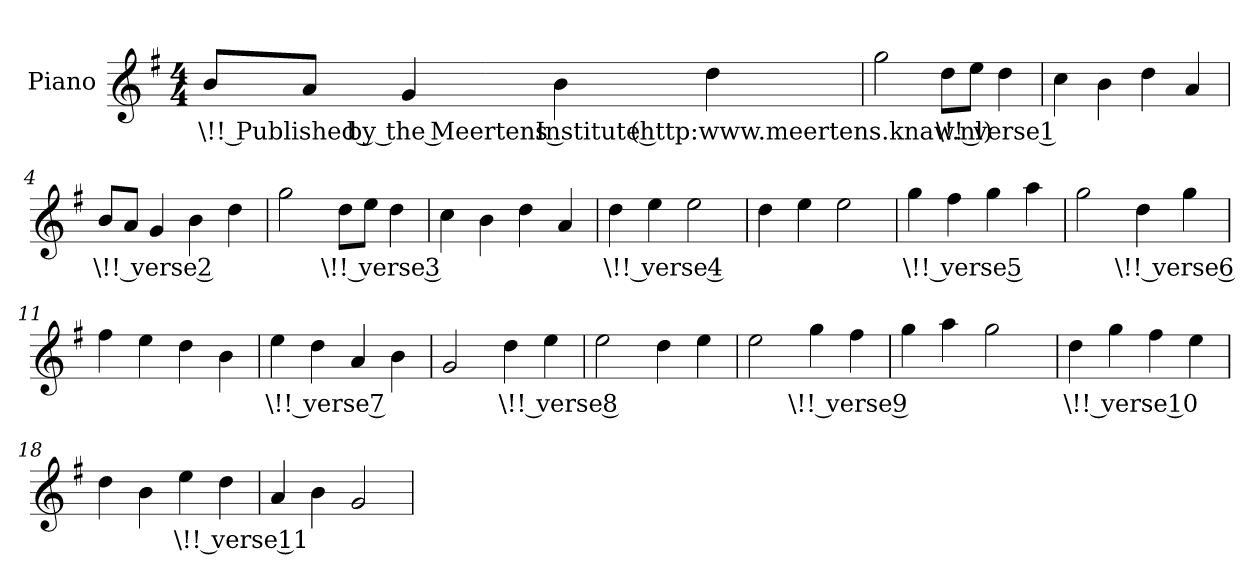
**kern	**text
*part1	*part1
*staff1	*staff1
*I"Piano	*
*I'Pno.	*
*clefG2	*
*k[f#]	*
*M4/4	*
*MM120	*
=1	=1
!	!LO:LY:b
8b/L	\!! Published by the Meertens Institute (http:www.meertens.knaw.nl)
8a/J	.
4g/	.
4b\	.
4dd\	.
!!LO:LB:g=z
=2	=2
2gg\	.
!	!LO:LY:b
8dd\L	\!! verse 1
8ee\J	.
4dd\	.
=3	=3
4cc\	.
4b\	.
4dd\	.
4a/	.
=4	=4
!	!LO:LY:b
8b/L	\!! verse 2
8a/J	.
4g/	.
4b\	.
4dd\	.
=5	=5
2gg\	.
!	!LO:LY:b
8dd\L	\!! verse 3
8ee\J	.
4dd\	.
=6	=6
4cc\	.
4b\	.
4dd\	.
4a/	.
=7	=7
!	!LO:LY:b
4dd\	\!! verse 4
4ee\	.
2ee\	.
!!LO:LB:g=z
=8	=8
4dd\	.
4ee\	.
2ee\	.
=9	=9
!	!LO:LY:b
4gg\	\!! verse 5
4ff#\	.
4gg\	.
4aa\	.
=10	=10
2gg\	.
!	!LO:LY:b
4dd\	\!! verse 6
4gg\	.
=11	=11
4ff#\	.
4ee\	.
4dd\	.
4b\	.
=12	=12
!	!LO:LY:b
4ee\	\!! verse 7
4dd\	.
4a/	.
4b\	.
=13	=13
2g/	.
!	!LO:LY:b
4dd\	\!! verse 8
4ee\	.
=14	=14
2ee\	.
4dd\	.
4ee\	.
!!LO:LB:g=z
=15	=15
2ee\	.
!	!LO:LY:b
4gg\	\!! verse 9
4ff#\	.
=16	=16
4gg\	.
4aa\	.
2gg\	.
=17	=17
!	!LO:LY:b
4dd\	\!! verse 10
4gg\	.
4ff#\	.
4ee\	.
=18	=18
4dd\	.
4b\	.
!	!LO:LY:b
4ee\	\!! verse 11
4dd\	.
=19	=19
4a/	.
4b\	.
2g/	.
=	=
*-	*-
